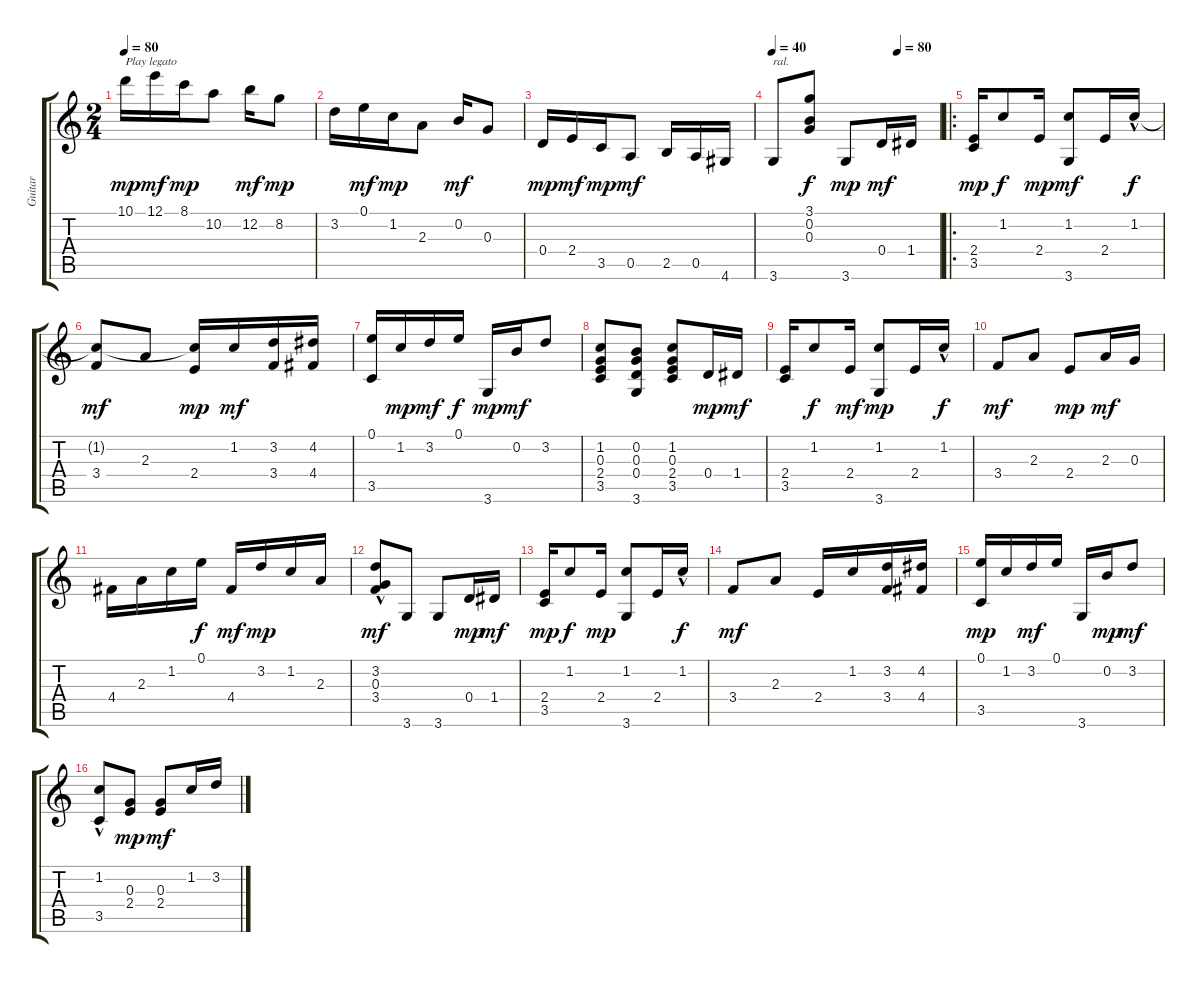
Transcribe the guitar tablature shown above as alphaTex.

\track ("Guitar" "Guitar") {instrument acousticguitarnylon}
\staff {score tabs}
\tuning (E4 B3 G3 D3 A2 E2) {hide}
\ts (2 4)
\tempo 80
\clef g2
\ks c
10.1.16{txt "Play legato" dy mp instrument acousticguitarnylon} 12.1.16{dy mf} 8.1.16{dy mp} 10.2.8 12.2.16{dy mf} 8.2.8{dy mp} |
3.2.16 0.1.16{dy mf} 1.2.16{dy mp} 2.3.8 0.2.16{dy mf} 0.3.8 |
0.4.16{dy mp} 2.4.16{dy mf} 3.5.16{dy mp} 0.5.8{dy mf} 2.5.16 0.5.16 4.6.16 |
\tempo 40
\tempo (80 0.75)
3.6.8{txt "ral."} (3.1 0.2 0.3).8{dy f} 3.6.8{dy mp} 0.4.16{dy mf} 1.4.16 |
\ro
(2.4 3.5).16{dy mp} 1.2.8{dy f} 2.4.16{dy mp} (1.2 3.6).8{dy mf} 2.4.16 1.2{hac}.16{dy f} |
(1.2{t} 3.4).8{dy mf} 2.3.8 (1.2{t} 2.4).16{dy mp} 1.2.16{dy mf} (3.2 3.4).16 (4.2 4.4).16 |
(0.1 3.5).16 1.2.16{dy mp} 3.2.16{dy mf} 0.1.16{dy f} 3.6.16{dy mp} 0.2.16{dy mf} 3.2.8 |
(1.2 0.3 2.4 3.5).8 (0.2 0.3 0.4 3.6).8 (1.2 0.3 2.4 3.5).8 0.4.16{dy mp} 1.4.16{dy mf} |
(2.4 3.5).16 1.2.8{dy f} 2.4.16{dy mf} (1.2 3.6).8{dy mp} 2.4.16 1.2{hac}.16{dy f} |
3.4.8{dy mf} 2.3.8 2.4.8{dy mp} 2.3.16{dy mf} 0.3.16 |
4.4.16 2.3.16 1.2.16 0.1.16{dy f} 4.4.16{dy mf} 3.2.16{dy mp} 1.2.16 2.3.16 |
(3.2{hac} 0.3{hac} 3.4{hac}).8{dy mf} 3.6.8 3.6.8 0.4.16{dy mp} 1.4.16{dy mf} |
(2.4 3.5).16{dy mp} 1.2.8{dy f} 2.4.16{dy mp} (1.2 3.6).8 2.4.16 1.2{hac}.16{dy f} |
3.4.8{dy mf} 2.3.8 2.4.16 1.2.16 (3.2 3.4).16 (4.2 4.4).16 |
(0.1 3.5).16{dy mp} 1.2.16 3.2.16{dy mf} 0.1.16 3.6.16 0.2.16{dy mp} 3.2.8{dy mf} |
(1.2{hac} 3.5{hac}).8 (0.3 2.4).8{dy mp} (0.3 2.4).8{dy mf} 1.2.16 3.2.16
